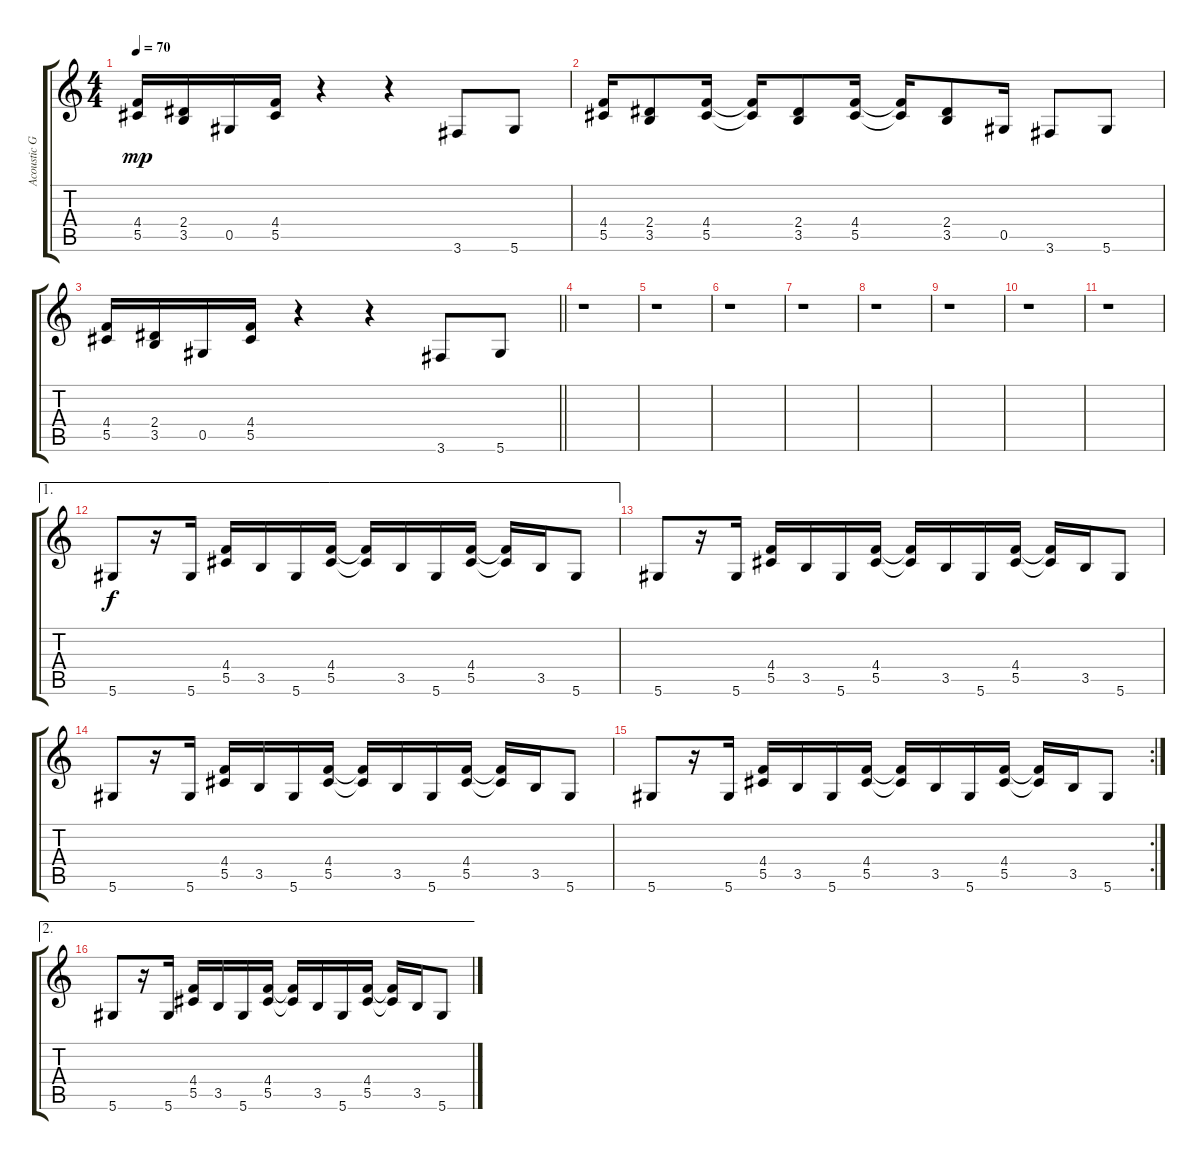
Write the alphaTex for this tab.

\track ("Acoustic Gtr (Steel) Tuned Down 1/2 Step" "Acoustic G") {instrument acousticguitarsteel}
\staff {score tabs}
\tuning (Eb4 Bb3 Gb3 Db3 Ab2 Eb2) {hide}
\ts (4 4)
\tempo 70
\clef g2
\ks c
(4.4 5.5).16{dy mp} (2.4 3.5).16 0.5.16 (4.4 5.5).16 r.4 r.4 3.6.8 5.6.8 |
(4.4 5.5).16 (2.4 3.5).8 (4.4 5.5).16 (4.4{t} 5.5{t}).16 (2.4 3.5).8 (4.4 5.5).16 (4.4{t} 5.5{t}).16 (2.4 3.5).8 0.5.16 3.6.8 5.6.8 |
\barLineRight lightlight
(4.4 5.5).16 (2.4 3.5).16 0.5.16 (4.4 5.5).16 r.4 r.4 3.6.8 5.6.8 |
r.1 |
r.1 |
r.1 |
r.1 |
r.1 |
r.1 |
r.1 |
r.1 |
\ae 1
5.6.8{dy f} r.16 5.6.16 (4.4 5.5).16 3.5.16 5.6.16 (4.4 5.5).16 (4.4{t} 5.5{t}).16 3.5.16 5.6.16 (4.4 5.5).16 (4.4{t} 5.5{t}).16 3.5.16 5.6.8 |
5.6.8 r.16 5.6.16 (4.4 5.5).16 3.5.16 5.6.16 (4.4 5.5).16 (4.4{t} 5.5{t}).16 3.5.16 5.6.16 (4.4 5.5).16 (4.4{t} 5.5{t}).16 3.5.16 5.6.8 |
5.6.8 r.16 5.6.16 (4.4 5.5).16 3.5.16 5.6.16 (4.4 5.5).16 (4.4{t} 5.5{t}).16 3.5.16 5.6.16 (4.4 5.5).16 (4.4{t} 5.5{t}).16 3.5.16 5.6.8 |
\rc 2
5.6.8 r.16 5.6.16 (4.4 5.5).16 3.5.16 5.6.16 (4.4 5.5).16 (4.4{t} 5.5{t}).16 3.5.16 5.6.16 (4.4 5.5).16 (4.4{t} 5.5{t}).16 3.5.16 5.6.8 |
\ae 2
5.6.8 r.16 5.6.16 (4.4 5.5).16 3.5.16 5.6.16 (4.4 5.5).16 (4.4{t} 5.5{t}).16 3.5.16 5.6.16 (4.4 5.5).16 (4.4{t} 5.5{t}).16 3.5.16 5.6.8
